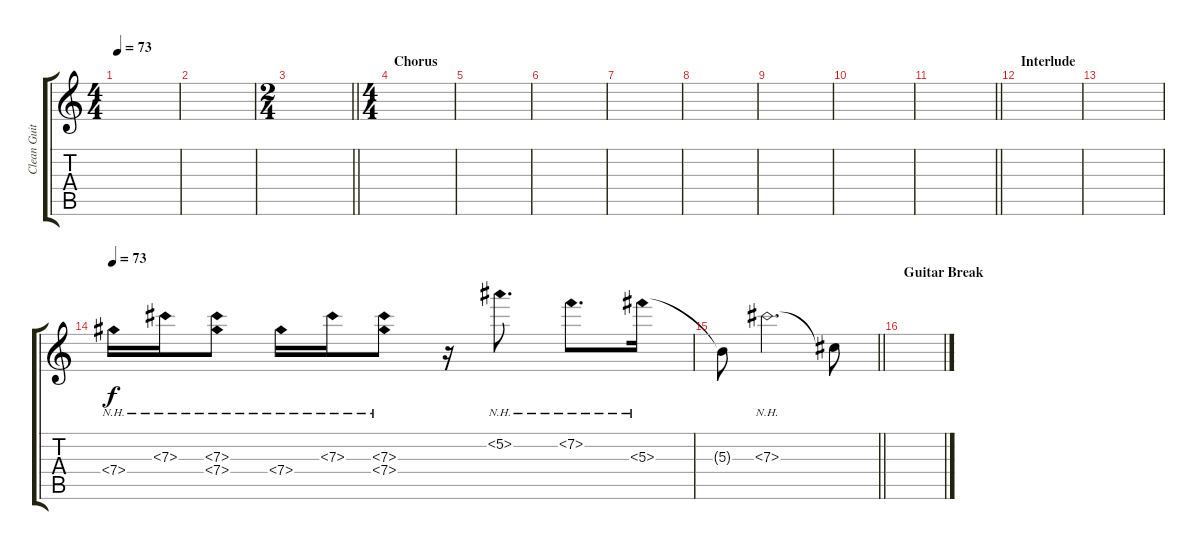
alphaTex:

\track ("Clean Guitar 1" "Clean Guit") {instrument overdrivenguitar}
\staff {score tabs}
\tuning (Eb4 Bb3 Gb3 Db3 Ab2 Eb2) {hide}
\ts (4 4)
\tempo 73
\clef g2
\ks c
|
|
\ts (2 4)
\barLineRight lightlight
|
\ts (4 4)
\section ("" "Chorus")
|
|
|
|
|
|
|
\barLineRight lightlight
|
\section ("" "Interlude")
|
|
\tempo 73
7.4{nh}.16 7.3{nh}.16 (7.3{nh} 7.4{nh}).8 7.4{nh}.16 7.3{nh}.16 (7.3{nh} 7.4{nh}).8 r.16 5.2{nh}.8{d} 7.2{nh}.8{d} 5.3{nh}.16 |
\barLineRight lightlight
5.3{t}.8 7.3{nh}.2{d} 7.3{t}.8 |
\section ("" "Guitar Break")
